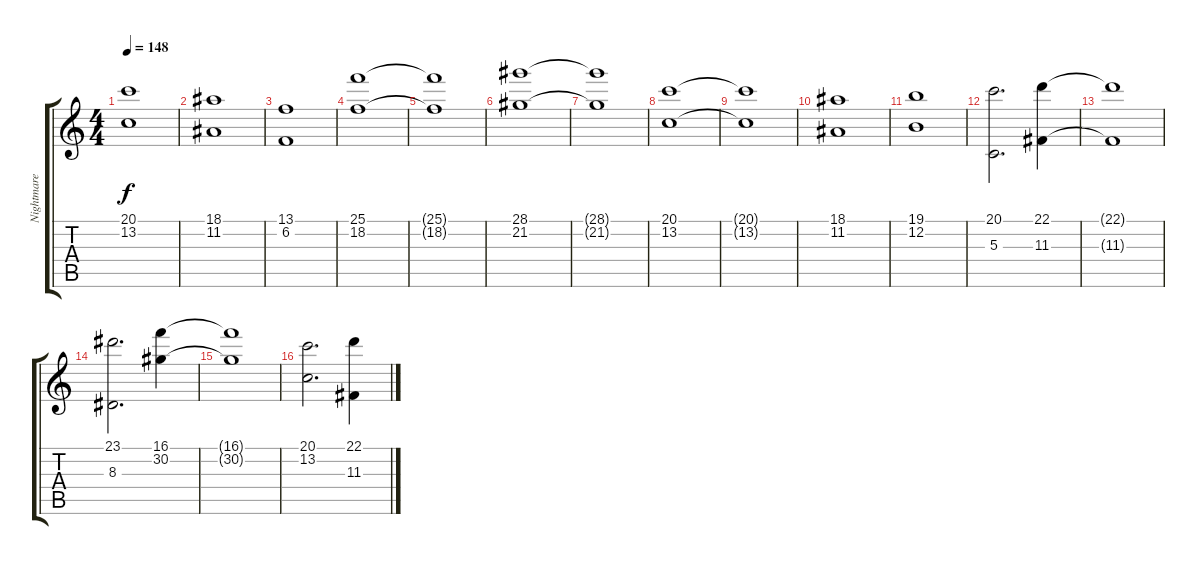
\track ("Nightmare Industries" "Nightmare ") {instrument stringensemble2}
\staff {score tabs}
\tuning (E4 B3 G3 D3 A2 E2) {hide}
\ts (4 4)
\tempo 148
\clef g2
\ks c
(20.1{t} 13.2{t}).1{dy f} |
(18.1 11.2).1 |
(13.1 6.2).1 |
(25.1 18.2).1 |
(25.1{t} 18.2{t}).1 |
(28.1 21.2).1 |
(28.1{t} 21.2{t}).1 |
(20.1 13.2).1 |
(20.1{t} 13.2{t}).1 |
(18.1 11.2).1 |
(19.1 12.2).1 |
(20.1 5.3).2{d} (22.1 11.3).4 |
(22.1{t} 11.3{t}).1 |
(23.1 8.3).2{d} (16.1 30.2).4 |
(16.1{t} 30.2{t}).1 |
(20.1 13.2).2{d} (22.1 11.3).4
